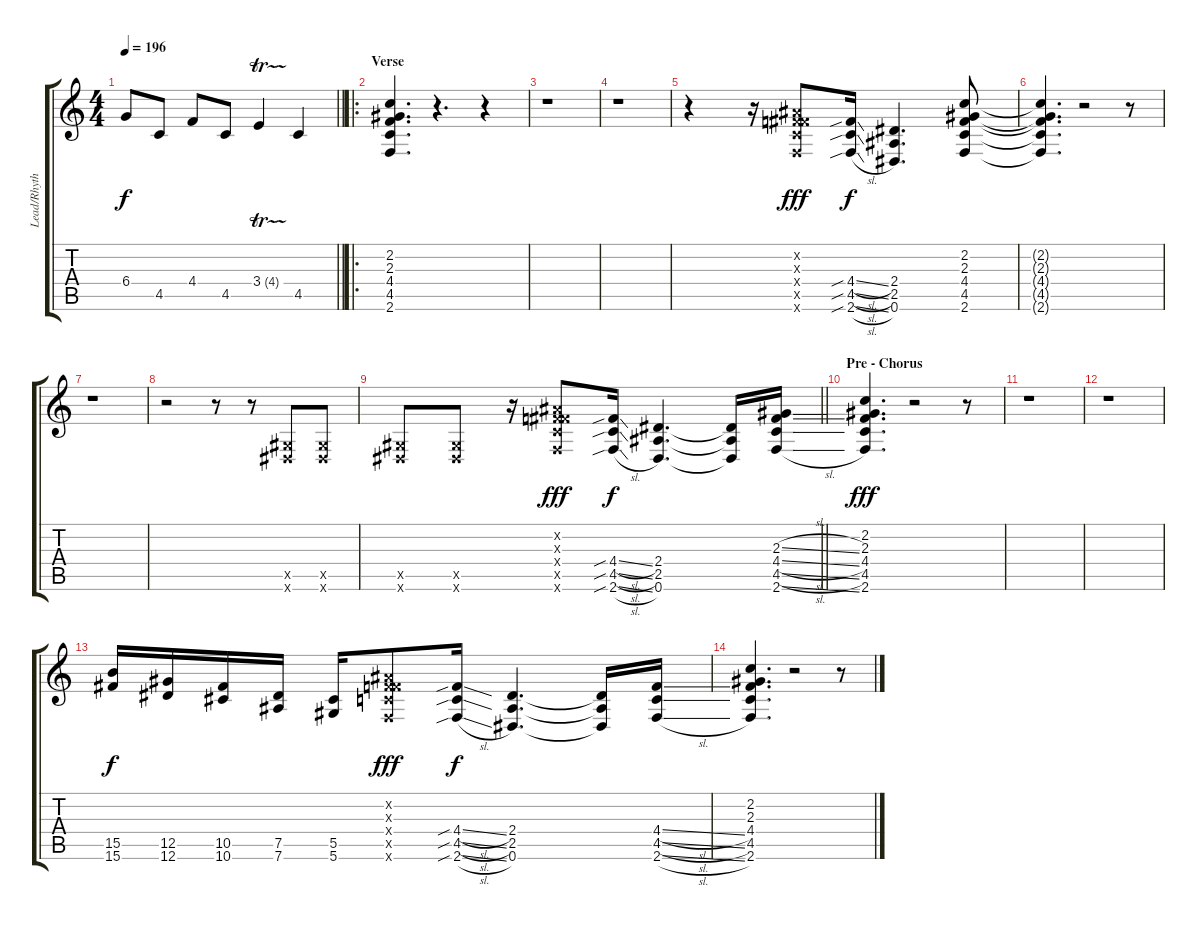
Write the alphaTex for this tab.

\track ("Lead/Rhythm Guitar" "Lead/Rhyth") {instrument distortionguitar}
\staff {score tabs}
\tuning (Eb4 Bb3 Gb3 Db3 Ab2 Eb2) {hide}
\ts (4 4)
\tempo 196
\clef g2
\barLineRight lightlight
\ks c
6.4.8{dy f} 4.5.8 4.4.8 4.5.8 3.4{tr (4 16)}.4 4.5.4 |
\ro
\section ("" "Verse")
(2.2 2.3 4.4 4.5 2.6).4{d} r.4{d} r.4 |
r.1 |
r.1 |
r.4 r.16 (0.2{x} 0.3{x} 4.4{x} 4.5{x} 2.6{x}).8{dy fff} (4.4{sib sl} 4.5{sib sl} 2.6{sib sl}).16{dy f} (2.4 2.5 0.6).4{d} (2.2 2.3 4.4 4.5 2.6).8 |
(2.2{t} 2.3{t} 4.4{t} 4.5{t} 2.6{t}).4{d} r.2 r.8 |
r.1 |
r.2 r.8 r.8 (0.5{x} 0.6{x}).8 (0.5{x} 0.6{x}).8 |
\barLineRight lightlight
(0.5{x} 0.6{x}).8 (0.5{x} 0.6{x}).8 r.16 (0.2{x} 0.3{x} 4.4{x} 4.5{x} 2.6{x}).8{dy fff} (4.4{sib sl} 4.5{sib sl} 2.6{sib sl}).16{dy f} (2.4 2.5 0.6).4{d} (2.4{t} 2.5{t} 0.6{t}).16 (2.3{sl} 4.4{sl} 4.5{sl} 2.6{sl}).16 |
\section ("" "Pre - Chorus")
(2.2 2.3 4.4 4.5 2.6).4{d dy fff} r.2 r.8 |
r.1 |
r.1 |
(15.5 15.6).16{dy f instrument guitarfretnoise} (12.5 12.6).16 (10.5 10.6).16 (7.5 7.6).16 (5.5 5.6).16 (0.2{x} 0.3{x} 4.4{x} 4.5{x} 2.6{x}).8{dy fff instrument distortionguitar} (4.4{sib sl} 4.5{sib sl} 2.6{sib sl}).16{dy f} (2.4 2.5 0.6).4{d} (2.4{t} 2.5{t} 0.6{t}).16 (4.4{sl} 4.5{sl} 2.6{sl}).16 |
(2.2 2.3 4.4 4.5 2.6).4{d} r.2 r.8
